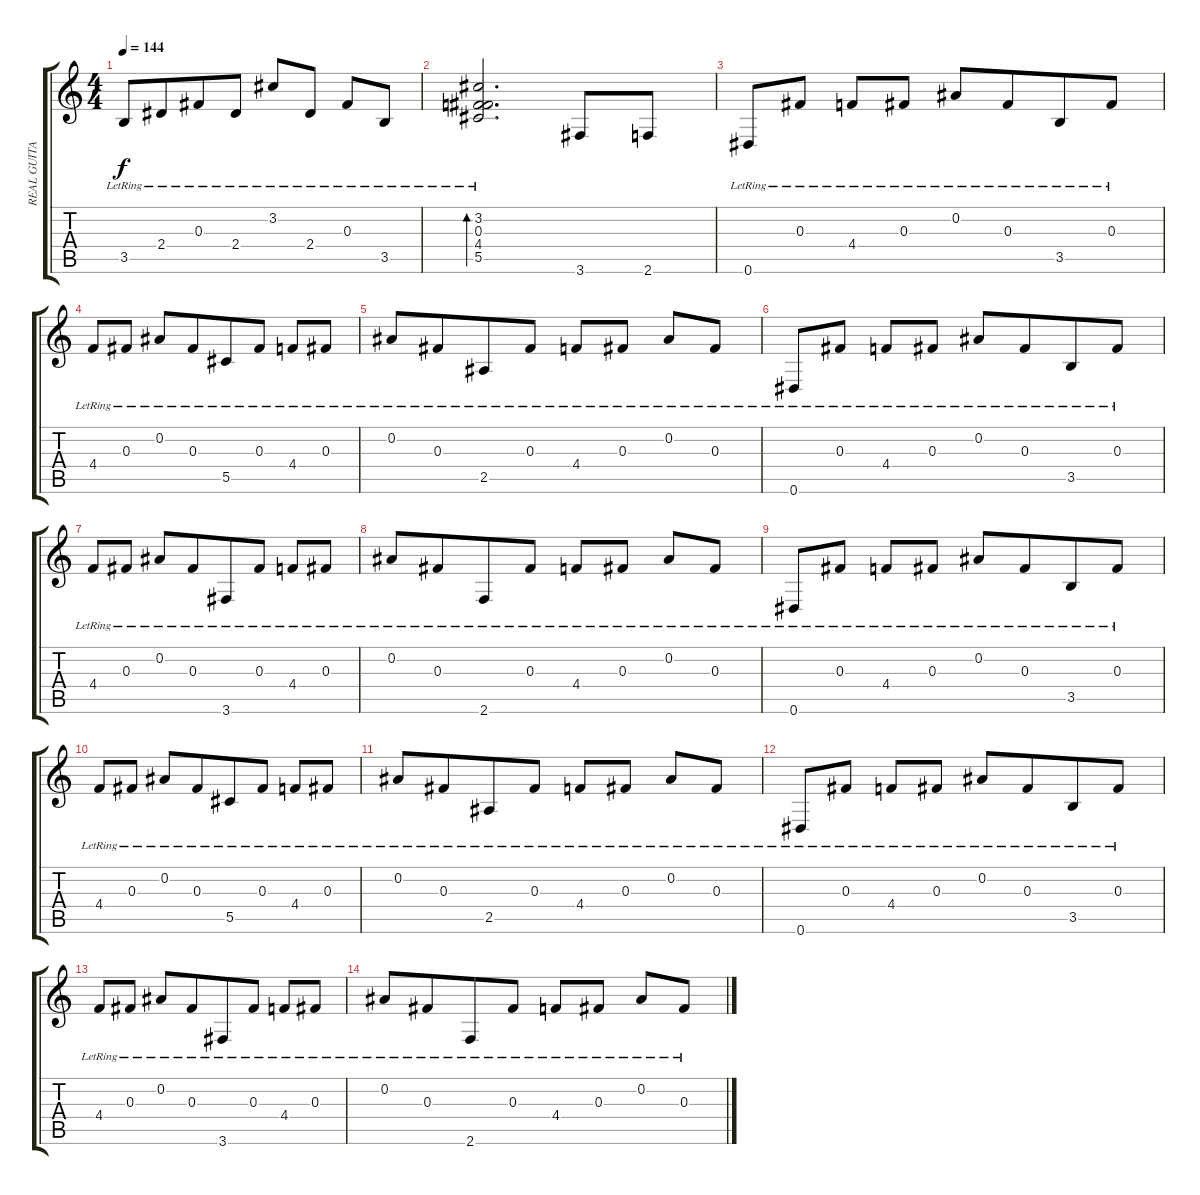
\track ("REAL GUITAR ( ARPEGIOS )" "REAL GUITA") {instrument acousticguitarsteel}
\staff {score tabs}
\tuning (Eb4 Bb3 Gb3 Db3 Ab2 Eb2) {hide}
\ts (4 4)
\tempo 144
\clef g2
\ks c
3.5{lr}.8{dy f} 2.4{lr}.8{beam merge} 0.3{lr}.8{beam merge} 2.4{lr}.8 3.2{lr}.8 2.4{lr}.8 0.3{lr}.8 3.5{lr}.8 |
(3.2 0.3 4.4 5.5{lr}).2{d bd 120} 3.6.8{beam merge} 2.6.8 |
0.6{lr}.8 0.3{lr}.8 4.4{lr}.8 0.3{lr}.8 0.2{lr}.8 0.3{lr}.8{beam merge} 3.5{lr}.8 0.3{lr}.8 |
4.4{lr}.8 0.3{lr}.8 0.2{lr}.8 0.3{lr}.8{beam merge} 5.5{lr}.8 0.3{lr}.8 4.4{lr}.8 0.3{lr}.8 |
0.2{lr}.8 0.3{lr}.8{beam merge} 2.5{lr}.8 0.3{lr}.8 4.4{lr}.8 0.3{lr}.8 0.2{lr}.8 0.3{lr}.8 |
0.6{lr}.8 0.3{lr}.8 4.4{lr}.8 0.3{lr}.8 0.2{lr}.8 0.3{lr}.8{beam merge} 3.5{lr}.8 0.3{lr}.8 |
4.4{lr}.8 0.3{lr}.8 0.2{lr}.8 0.3{lr}.8{beam merge} 3.6{lr}.8 0.3{lr}.8 4.4{lr}.8 0.3{lr}.8 |
0.2{lr}.8 0.3{lr}.8{beam merge} 2.6{lr}.8 0.3{lr}.8 4.4{lr}.8 0.3{lr}.8 0.2{lr}.8 0.3{lr}.8 |
0.6{lr}.8 0.3{lr}.8 4.4{lr}.8 0.3{lr}.8 0.2{lr}.8 0.3{lr}.8{beam merge} 3.5{lr}.8 0.3{lr}.8 |
4.4{lr}.8 0.3{lr}.8 0.2{lr}.8 0.3{lr}.8{beam merge} 5.5{lr}.8 0.3{lr}.8 4.4{lr}.8 0.3{lr}.8 |
0.2{lr}.8 0.3{lr}.8{beam merge} 2.5{lr}.8 0.3{lr}.8 4.4{lr}.8 0.3{lr}.8 0.2{lr}.8 0.3{lr}.8 |
0.6{lr}.8 0.3{lr}.8 4.4{lr}.8 0.3{lr}.8 0.2{lr}.8 0.3{lr}.8{beam merge} 3.5{lr}.8 0.3{lr}.8 |
4.4{lr}.8 0.3{lr}.8 0.2{lr}.8 0.3{lr}.8{beam merge} 3.6{lr}.8 0.3{lr}.8 4.4{lr}.8 0.3{lr}.8 |
0.2{lr}.8 0.3{lr}.8{beam merge} 2.6{lr}.8 0.3{lr}.8 4.4{lr}.8 0.3{lr}.8 0.2{lr}.8 0.3{lr}.8
